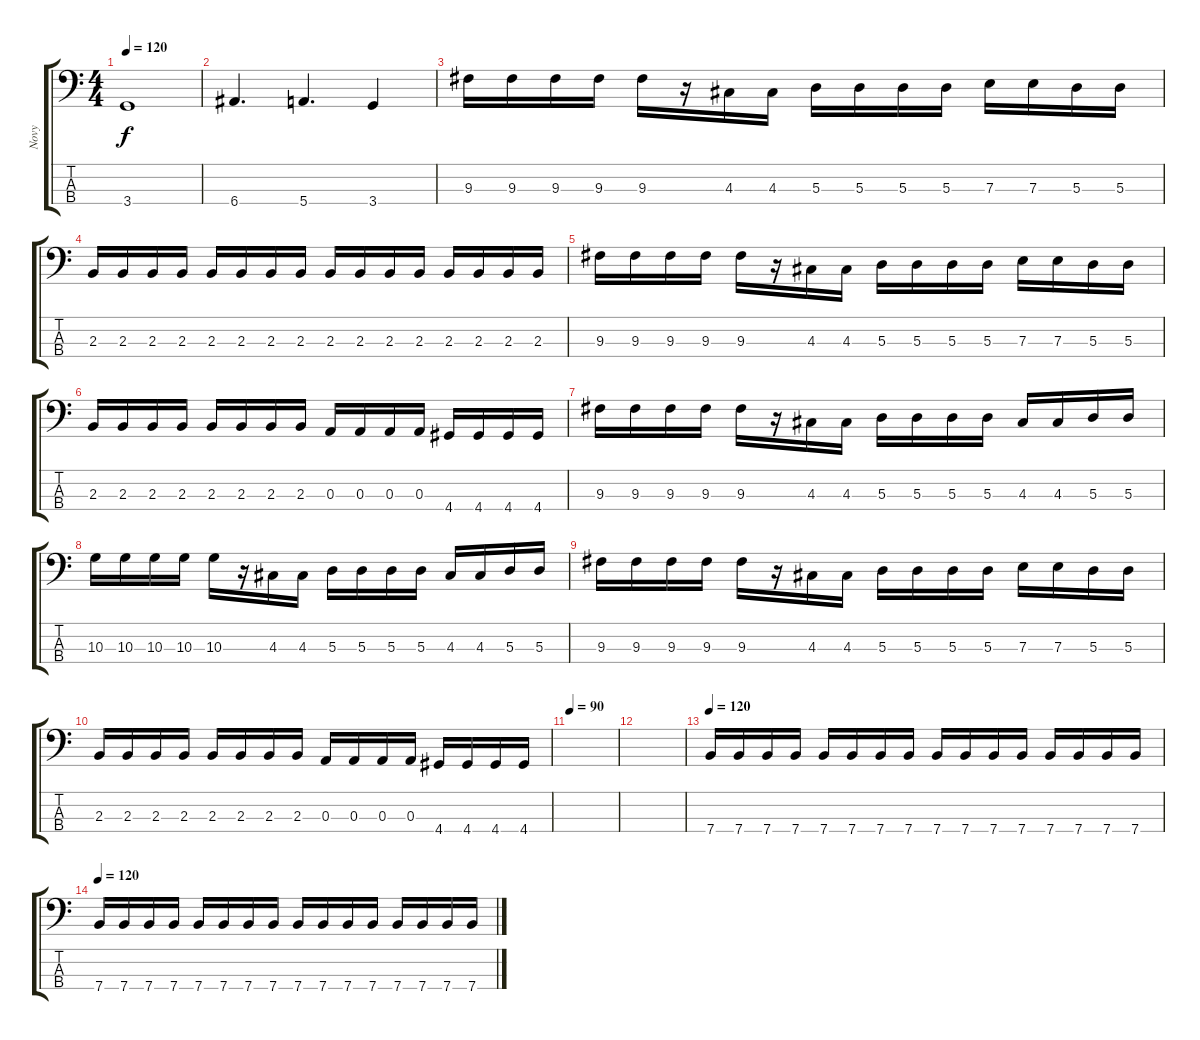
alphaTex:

\track ("Novy" "Novy") {mute instrument electricbasspick}
\staff {score tabs}
\tuning (G2 D2 A1 E1) {hide}
\ts (4 4)
\tempo 120
\clef f4
\ks c
3.4.1{dy f} |
6.4.4{d} 5.4.4{d} 3.4.4 |
9.3.16 9.3.16 9.3.16 9.3.16 9.3.16 r.16 4.3.16 4.3.16 5.3.16 5.3.16 5.3.16 5.3.16 7.3.16 7.3.16 5.3.16 5.3.16 |
2.3.16 2.3.16 2.3.16 2.3.16 2.3.16 2.3.16 2.3.16 2.3.16 2.3.16 2.3.16 2.3.16 2.3.16 2.3.16 2.3.16 2.3.16 2.3.16 |
9.3.16 9.3.16 9.3.16 9.3.16 9.3.16 r.16 4.3.16 4.3.16 5.3.16 5.3.16 5.3.16 5.3.16 7.3.16 7.3.16 5.3.16 5.3.16 |
2.3.16 2.3.16 2.3.16 2.3.16 2.3.16 2.3.16 2.3.16 2.3.16 0.3.16 0.3.16 0.3.16 0.3.16 4.4.16 4.4.16 4.4.16 4.4.16 |
9.3.16 9.3.16 9.3.16 9.3.16 9.3.16 r.16 4.3.16 4.3.16 5.3.16 5.3.16 5.3.16 5.3.16 4.3.16 4.3.16 5.3.16 5.3.16 |
10.3.16 10.3.16 10.3.16 10.3.16 10.3.16 r.16 4.3.16 4.3.16 5.3.16 5.3.16 5.3.16 5.3.16 4.3.16 4.3.16 5.3.16 5.3.16 |
9.3.16 9.3.16 9.3.16 9.3.16 9.3.16 r.16 4.3.16 4.3.16 5.3.16 5.3.16 5.3.16 5.3.16 7.3.16 7.3.16 5.3.16 5.3.16 |
2.3.16 2.3.16 2.3.16 2.3.16 2.3.16 2.3.16 2.3.16 2.3.16 0.3.16 0.3.16 0.3.16 0.3.16 4.4.16 4.4.16 4.4.16 4.4.16 |
\tempo 90
|
|
\tempo 120
7.4.16 7.4.16 7.4.16 7.4.16 7.4.16 7.4.16 7.4.16 7.4.16 7.4.16 7.4.16 7.4.16 7.4.16 7.4.16 7.4.16 7.4.16 7.4.16 |
\tempo 120
7.4.16 7.4.16 7.4.16 7.4.16 7.4.16 7.4.16 7.4.16 7.4.16 7.4.16 7.4.16 7.4.16 7.4.16 7.4.16 7.4.16 7.4.16 7.4.16
